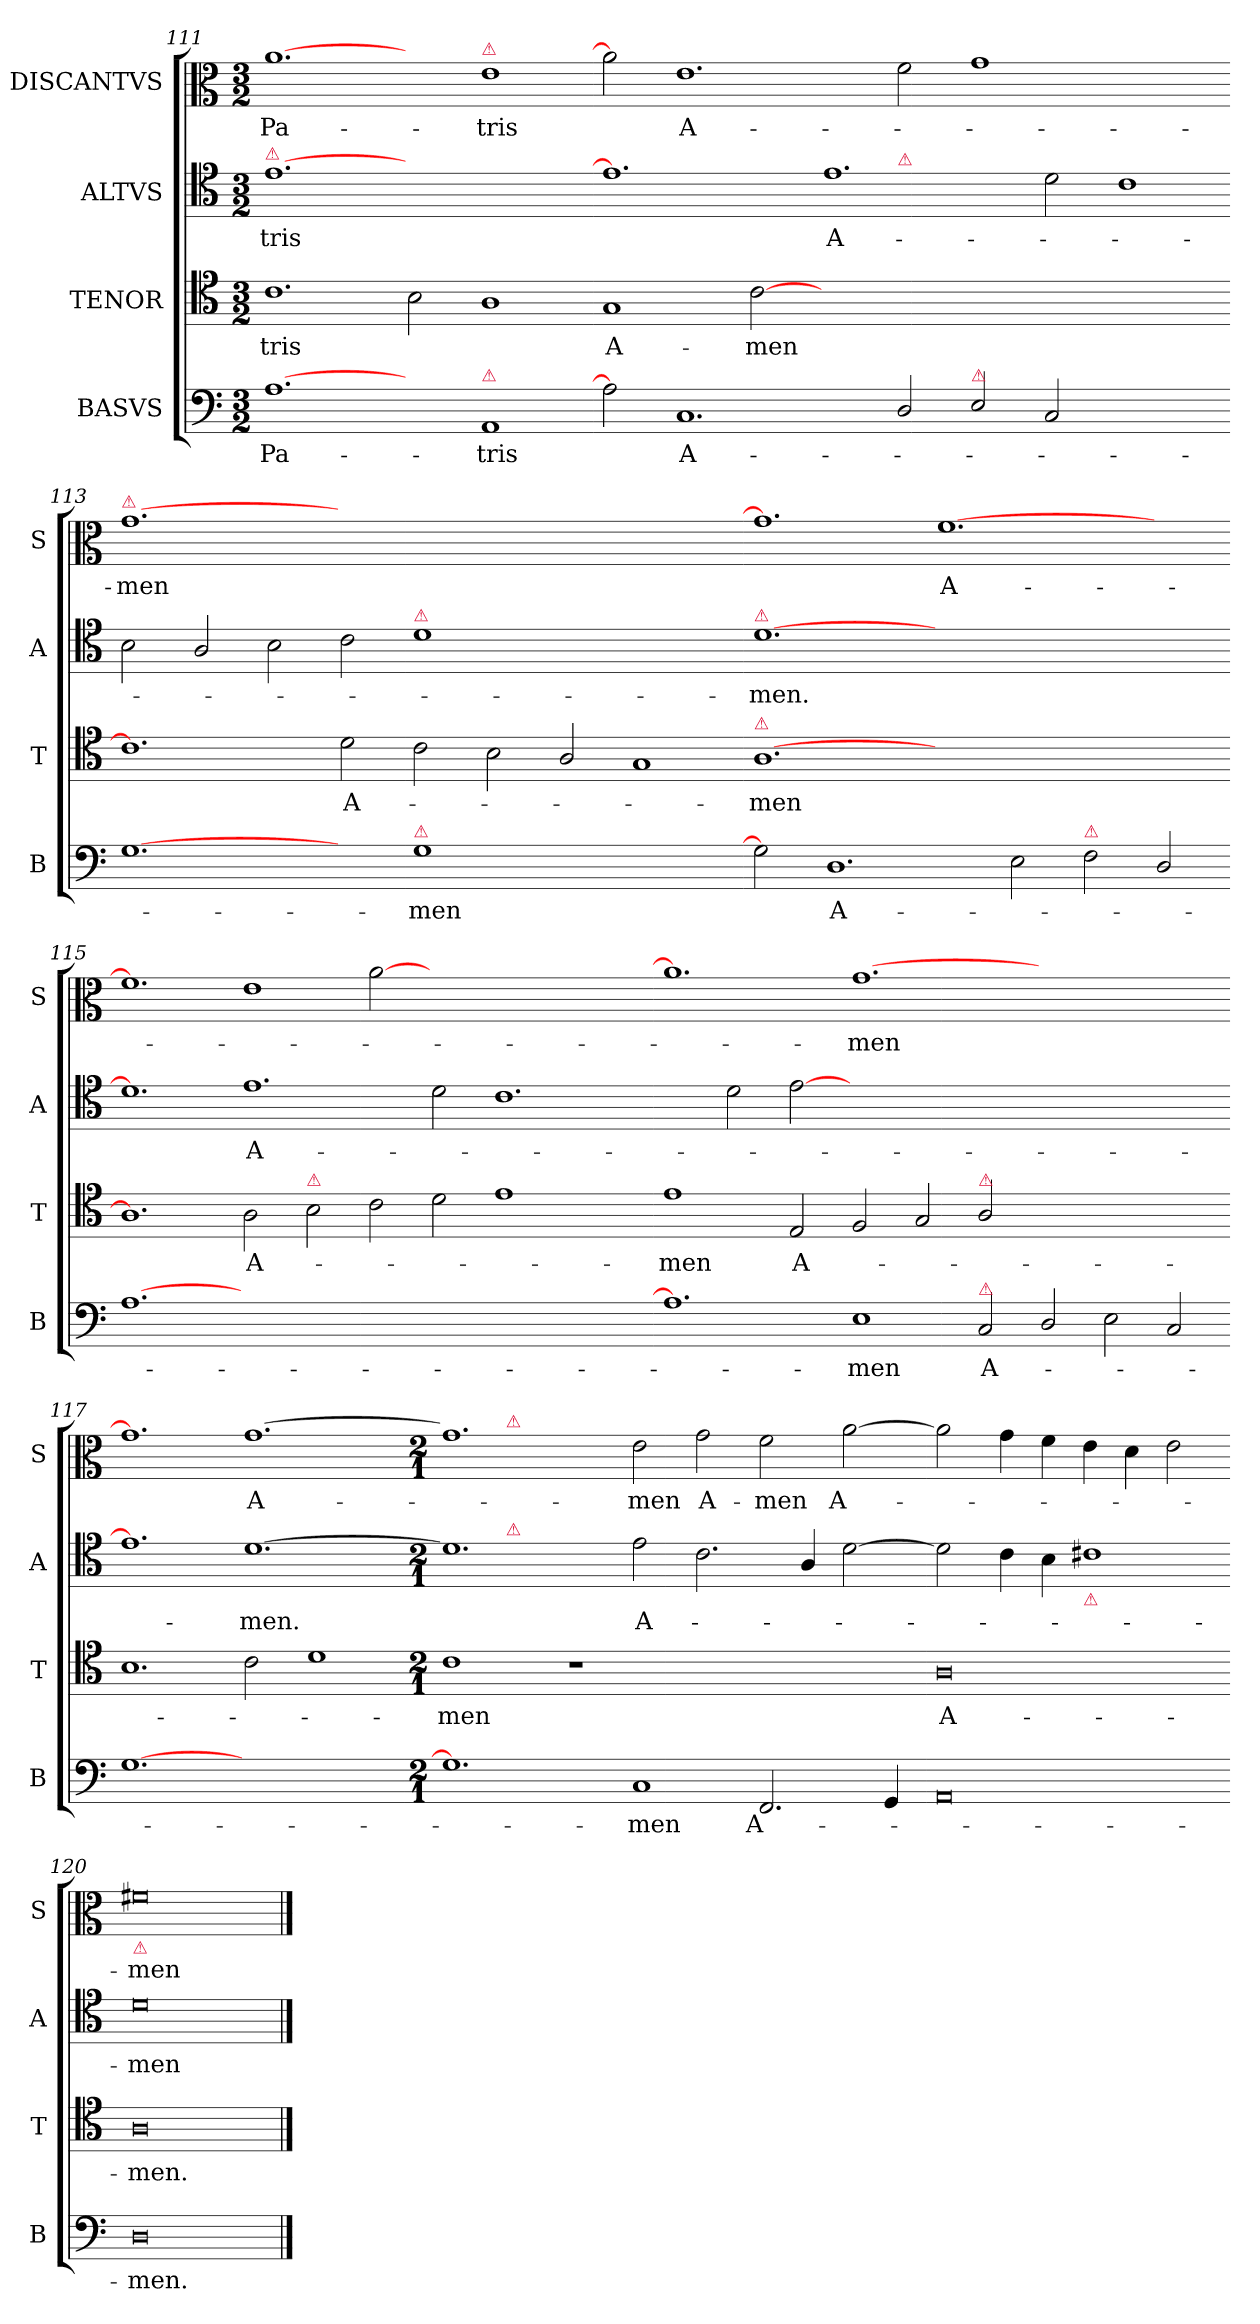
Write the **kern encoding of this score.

**kern	**text	**kern	**text	**kern	**text	**kern	**text
*part4	*part4	*part3	*part3	*part2	*part2	*part1	*part1
*staff4	*staff4	*staff3	*staff3	*staff2	*staff2	*staff1	*staff1
*I"BASVS	*	*I"TENOR	*	*I"ALTVS	*	*I"DISCANTVS	*
*I'B	*	*I'T	*	*I'A	*	*I'S	*
*clefF4	*	*clefC4	*	*clefC4	*	*clefC3	*
*k[]	*	*k[]	*	*k[]	*	*k[]	*
*M3/2	*	*M3/2	*	*M3/2	*	*M3/2	*
=111	=111	=111	=111	=111	=111	=111	=111
!	!	!	!	!LO:TX:a:color=crimson:t=⚠	!	!	!
[1.A	Pa-	1.c	-tris	[1.e	-tris	[1.a	Pa-
2ryy	.	2B\	.	1.ryy	.	2ryy	.
!	!	!	!	!	!	!LO:TX:a:color=crimson:t=⚠	!
!LO:TX:a:color=crimson:t=⚠	!	!	!	!	!	!	!
1AA	-tris	1A	.	.	.	1e	-tris
=112-	=112-	=112-	=112-	=112-	=112-	=112-	=112-
*	*	*	*	*^	*	*	*
2A]	.	1G	A-	1.e]	0ryy	.	2a]	.
1.C	A-	.	.	.	.	.	1.e	A-
.	.	[2c	-men	.	.	.	.	.
.	.	0.ryy	.	1.e	.	A-	.	.
!	!	!	!	!	!LO:TX:a:color=crimson:t=⚠	!	!	!
2D/	.	.	.	.	1ryy	.	2f\	.
!LO:TX:a:color=crimson:t=⚠	!	!	!	!	!	!	!	!
2E/	.	.	.	.	.	.	1g	.
2C/	.	.	.	2d\	1.ryy	.	.	.
1ryy	.	.	.	1c	.	.	1ryy	.
=113-	=113-	=113-	=113-	=113-	=113-	=113-	=113-	=113-
!	!	!	!	!	!	!	!LO:TX:a:color=crimson:t=⚠	!
*	*	*	*	*v	*v	*	*	*
[1.G	.	1.c]	.	2B\	.	[1.g	-men
.	.	.	.	2A/	.	.	.
.	.	.	.	2B\	.	.	.
2ryy	.	2d\	A-	2c\	.	0.ryy	.
!	!	!	!	!LO:TX:a:color=crimson:t=⚠	!	!	!
!LO:TX:a:color=crimson:t=⚠	!	!	!	!	!	!	!
1G	-men	2c\	.	1d	.	.	.
.	.	2B\	.	.	.	.	.
1.ryy	.	2A/	.	1.ryy	.	.	.
.	.	1G	.	.	.	.	.
=114-	=114-	=114-	=114-	=114-	=114-	=114-	=114-
!	!	!	!	!LO:TX:a:color=crimson:t=⚠	!	!	!
!	!	!LO:TX:a:color=crimson:t=⚠	!	!	!	!	!
2G]	.	[1.A	-men	[1.d	-men.	1.g]	.
1.D	A-	.	.	.	.	.	.
.	.	0ryy	.	0ryy	.	[1.f	A-
2E\	.	.	.	.	.	.	.
!LO:TX:a:color=crimson:t=⚠	!	!	!	!	!	!	!
2F\	.	.	.	.	.	.	.
2D/	.	.	.	.	.	2ryy	.
=115-	=115-	=115-	=115-	=115-	=115-	=115-	=115-
[1.A	.	1.A]	.	1.d]	.	1.f]	.
2%7ryy	.	2A\	A-	1.e	A-	1e	.
!	!	!LO:TX:a:color=crimson:t=⚠	!	!	!	!	!
.	.	2B\	.	.	.	.	.
.	.	2c\	.	.	.	[2a	.
.	.	2d\	.	2d\	.	0ryy	.
.	.	1e	.	1.c	.	.	.
.	.	2ryy	.	.	.	.	.
=116-	=116-	=116-	=116-	=116-	=116-	=116-	=116-
1.A]	.	1e	-men	2ryy	.	1.a]	.
.	.	.	.	2d\	.	.	.
.	.	2E/	A-	[2e	.	.	.
1E	-men	2F/	.	0.ryy	.	[1.g	-men
.	.	2G/	.	.	.	.	.
!	!	!LO:TX:a:color=crimson:t=⚠	!	!	!	!	!
!LO:TX:a:color=crimson:t=⚠	!	!	!	!	!	!	!
2C/	A-	2A/	.	.	.	.	.
2D/	.	1.ryy	.	.	.	1.ryy	.
2E\	.	.	.	.	.	.	.
2C/	.	.	.	.	.	.	.
=117-	=117-	=117-	=117-	=117-	=117-	=117-	=117-
[1.G	.	1.B	.	1.e]	.	1.g]	.
1.ryy	.	2c\	.	[1.d	-men.	[1.g	A-
.	.	1d	.	.	.	.	.
=118-	=118-	=118-	=118-	=118-	=118-	=118-	=118-
*M2/1	*	*M2/1	*	*M2/1	*	*M2/1	*
*	*	*	*	*^	*	*^	*
1.G]	.	1c	-men	1.d]	2ryy	.	1.g]	2ryy	.
!	!	!	!	!	!	!	!	!LO:TX:a:color=crimson:t=⚠	!
!	!	!	!	!	!LO:TX:a:color=crimson:t=⚠	!	!	!	!
.	.	.	.	.	0.ryy	.	.	0.ryy	.
.	.	1r	.	.	.	.	.	.	.
1C	-men	.	.	2e\	.	A-	2e\	.	-men
!	!	!	!	!	!	!	!	!	!LO:LY:i
.	.	1.ryy	.	2.c\	.	.	2g\	.	A-
!	!	!	!	!	!	!	!	!	!LO:LY:i
2.FF/	A-	.	.	.	.	.	2f\	.	-men
.	.	.	.	4A/	.	.	.	.	.
.	.	.	.	[2d\	.	.	[2a\	.	A-
4GG/	.	.	.	.	.	.	.	.	.
*	*	*	*	*v	*v	*	*	*	*
*	*	*	*	*	*	*v	*v	*
=119-	=119-	=119-	=119-	=119-	=119-	=119-	=119-
0AA	.	0A	A-	2d\]	.	2a\]	.
.	.	.	.	4c\	.	4g\	.
.	.	.	.	4B\	.	4f\	.
!	!	!	!	!LO:TX:b:color=crimson:t=⚠	!	!	!
.	.	.	.	1c#X	.	4e\	.
.	.	.	.	.	.	4d\	.
.	.	.	.	.	.	2e\	.
=120-	=120-	=120-	=120-	=120-	=120-	=120-	=120-
!	!	!	!	!	!	!LO:TX:b:color=crimson:t=⚠	!
0D	-men.	0A	-men.	0d	-men	0f#X	-men
==	==	==	==	==	==	==	==
*-	*-	*-	*-	*-	*-	*-	*-
